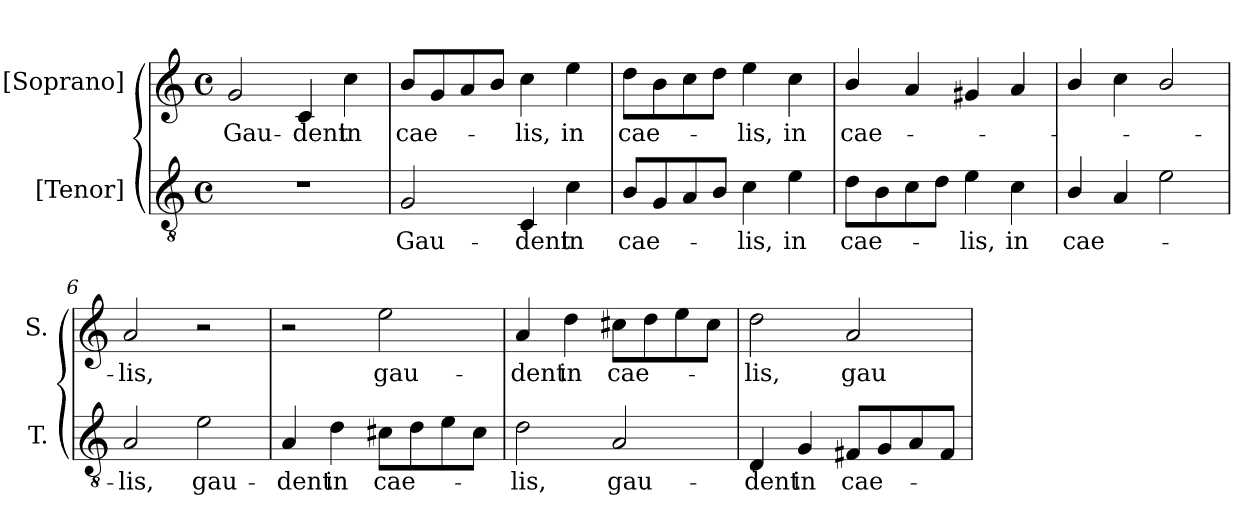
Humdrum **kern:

**kern	**text	**kern	**text
*part2	*part2	*part1	*part1
*staff2	*staff2	*staff1	*staff1
*I"[Tenor]	*	*I"[Soprano]	*
*I'T.	*	*I'S.	*
!!LO:PB:g=z
*clefGv2	*	*clefG2	*
*ITrd7c12	*	*	*
*k[]	*	*k[]	*
*C:	*	*C:	*
*M4/4	*	*M4/4	*
*met(c)	*	*met(c)	*
=1	=1	=1	=1
!	!	!	!LO:LY:b:color=#000000
1r	.	2gi/	Gau-
!	!	!	!LO:LY:b:color=#000000
.	.	4ci/	-dent
!	!	!	!LO:LY:b:color=#000000
.	.	4cci\	in
=2	=2	=2	=2
!	!LO:LY:b:color=#000000	!	!
!	!	!	!LO:LY:b:color=#000000
2GGi/	Gau-	8bi/L	cae-
.	.	8gi/	.
.	.	8ai/	.
.	.	8bi/J	.
!	!LO:LY:b:color=#000000	!	!
!	!	!	!LO:LY:b:color=#000000
4CCi/	-dent	4cci\	-lis,
!	!LO:LY:b:color=#000000	!	!
!	!	!	!LO:LY:b:color=#000000
4Ci\	in	4eei\	in
=3	=3	=3	=3
!	!LO:LY:b:color=#000000	!	!
!	!	!	!LO:LY:b:color=#000000
8BBi/L	cae-	8ddi\L	cae-
8GGi/	.	8bi\	.
8AAi/	.	8cci\	.
8BBi/J	.	8ddi\J	.
!	!LO:LY:b:color=#000000	!	!
!	!	!	!LO:LY:b:color=#000000
4Ci\	-lis,	4eei\	-lis,
!	!LO:LY:b:color=#000000	!	!
!	!	!	!LO:LY:b:color=#000000
4Ei\	in	4cci\	in
=4	=4	=4	=4
!	!LO:LY:b:color=#000000	!	!
!	!	!	!LO:LY:b:color=#000000
8Di\L	cae-	4bi/	cae-
8BBi\	.	.	.
8Ci\	.	4ai/	.
8Di\J	.	.	.
!	!LO:LY:b:color=#000000	!	!
4Ei\	-lis,	4g#Xi/	.
!	!LO:LY:b:color=#000000	!	!
4Ci\	in	4ai/	.
=5	=5	=5	=5
!	!LO:LY:b:color=#000000	!	!
4BBi/	cae-	4bi/	.
4AAi/	.	4cci\	.
2Ei\	.	2bi/	.
!!LO:LB:g=z
=6	=6	=6	=6
!	!LO:LY:b:color=#000000	!	!
!	!	!	!LO:LY:b:color=#000000
2AAi/	-lis,	2ai/	-lis,
!	!LO:LY:b:color=#000000	!	!
2Ei\	gau-	2r	.
=7	=7	=7	=7
!	!LO:LY:b:color=#000000	!	!
4AAi/	-dent	2r	.
!	!LO:LY:b:color=#000000	!	!
4Di\	in	.	.
!	!LO:LY:b:color=#000000	!	!
!	!	!	!LO:LY:b:color=#000000
8C#Xi\L	cae-	2eei\	gau-
8Di\	.	.	.
8Ei\	.	.	.
8C#i\J	.	.	.
=8	=8	=8	=8
!	!LO:LY:b:color=#000000	!	!
!	!	!	!LO:LY:b:color=#000000
2Di\	-lis,	4ai/	-dent
!	!	!	!LO:LY:b:color=#000000
.	.	4ddi\	in
!	!LO:LY:b:color=#000000	!	!
!	!	!	!LO:LY:b:color=#000000
2AAi/	gau-	8cc#Xi\L	cae-
.	.	8ddi\	.
.	.	8eei\	.
.	.	8cc#i\J	.
=9	=9	=9	=9
!	!LO:LY:b:color=#000000	!	!
!	!	!	!LO:LY:b:color=#000000
4DDi/	-dent	2ddi\	-lis,
!	!LO:LY:b:color=#000000	!	!
4GGi/	in	.	.
!	!LO:LY:b:color=#000000	!	!
!	!	!	!LO:LY:b:color=#000000
8FF#Xi/L	cae-	2ai/	gau-
8GGi/	.	.	.
8AAi/	.	.	.
8FF#i/J	.	.	.
=	=	=	=
*-	*-	*-	*-
